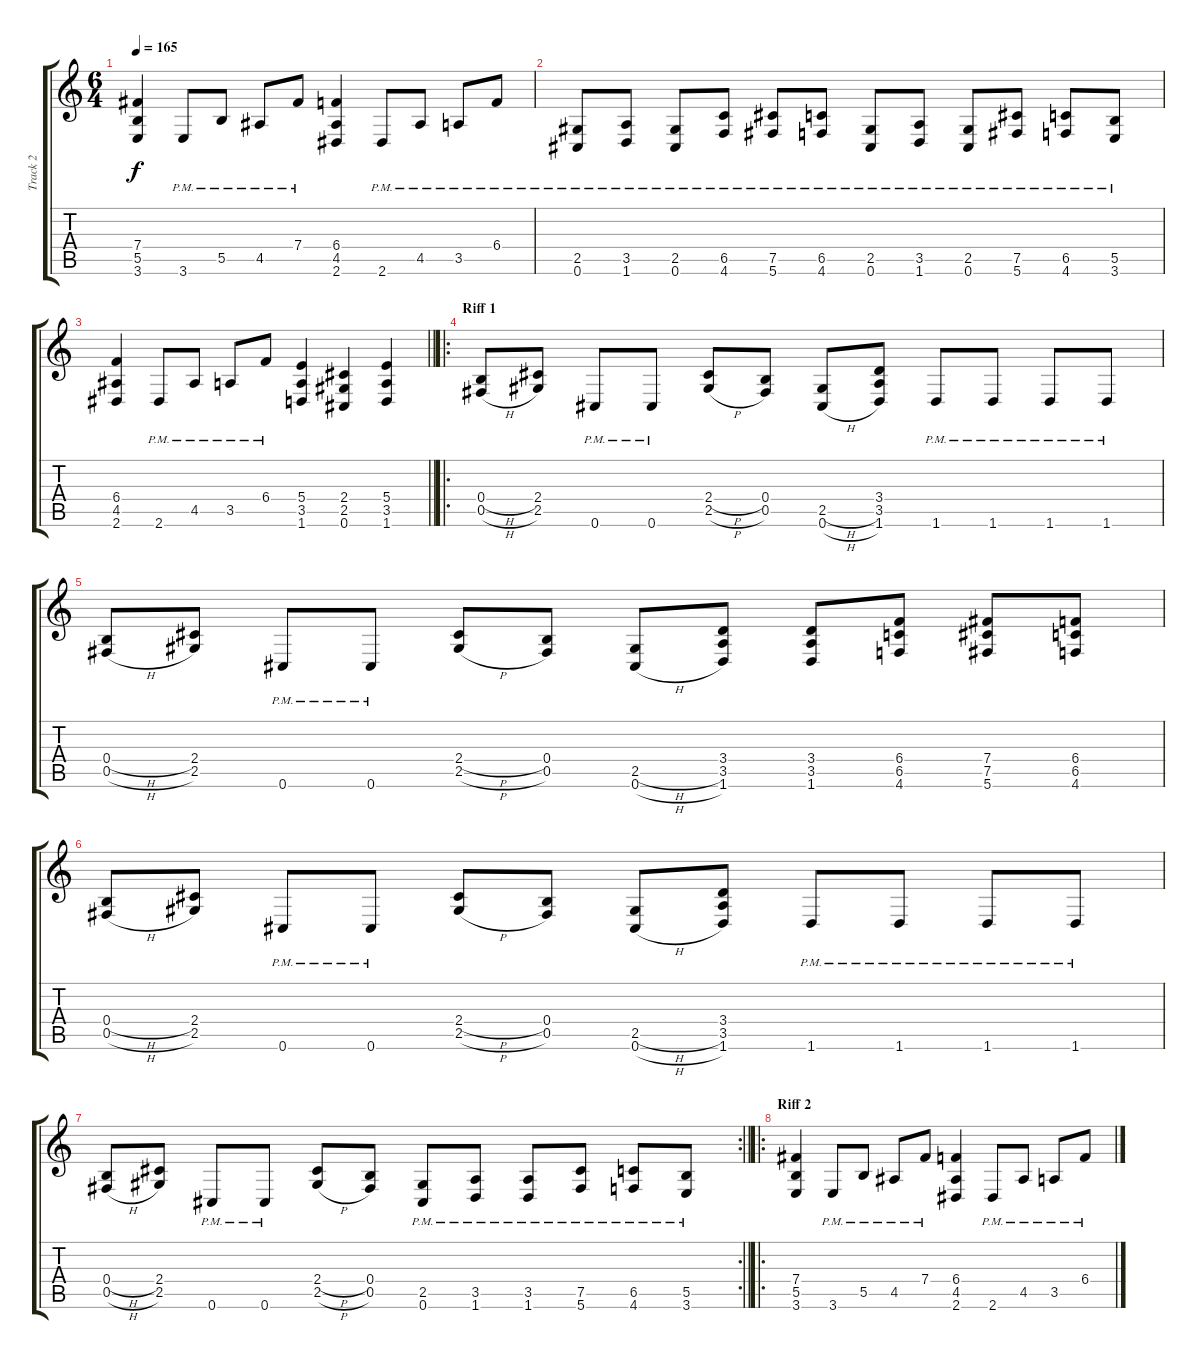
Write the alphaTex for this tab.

\track ("Track 2" "Track 2") {instrument distortionguitar}
\staff {score tabs}
\tuning (Db4 Ab3 E3 B2 Gb2 Db2) {hide}
\ts (6 4)
\tempo 165
\clef g2
\ks c
(7.4 5.5 3.6).4{dy f} 3.6{pm}.8 5.5{pm}.8 4.5{pm}.8 7.4{pm}.8 (6.4 4.5 2.6).4 2.6{pm}.8 4.5{pm}.8 3.5{pm}.8 6.4{pm}.8 |
(2.5{pm} 0.6{pm}).8 (3.5{pm} 1.6{pm}).8 (2.5{pm} 0.6{pm}).8 (6.5{pm} 4.6{pm}).8 (7.5{pm} 5.6{pm}).8 (6.5{pm} 4.6{pm}).8 (2.5{pm} 0.6{pm}).8 (3.5{pm} 1.6{pm}).8 (2.5{pm} 0.6{pm}).8 (7.5{pm} 5.6{pm}).8 (6.5{pm} 4.6{pm}).8 (5.5{pm} 3.6{pm}).8 |
\barLineRight lightlight
(6.4 4.5 2.6).4 2.6{pm}.8 4.5{pm}.8 3.5{pm}.8 6.4{pm}.8 (5.4 3.5 1.6).4 (2.4 2.5 0.6).4 (5.4 3.5 1.6).4 |
\ro
\section ("" "Riff 1")
(0.4{h} 0.5{h}).8 (2.4 2.5).8 0.6{pm}.8 0.6{pm}.8 (2.4{h} 2.5{h}).8 (0.4 0.5).8 (2.5{h} 0.6{h}).8 (3.4 3.5 1.6).8 1.6{pm}.8 1.6{pm}.8 1.6{pm}.8 1.6{pm}.8 |
(0.4{h} 0.5{h}).8 (2.4 2.5).8 0.6{pm}.8 0.6{pm}.8 (2.4{h} 2.5{h}).8 (0.4 0.5).8 (2.5{h} 0.6{h}).8 (3.4 3.5 1.6).8 (3.4 3.5 1.6).8 (6.4 6.5 4.6).8 (7.4 7.5 5.6).8 (6.4 6.5 4.6).8 |
(0.4{h} 0.5{h}).8 (2.4 2.5).8 0.6{pm}.8 0.6{pm}.8 (2.4{h} 2.5{h}).8 (0.4 0.5).8 (2.5{h} 0.6{h}).8 (3.4 3.5 1.6).8 1.6{pm}.8 1.6{pm}.8 1.6{pm}.8 1.6{pm}.8 |
\rc 2
\barLineRight lightlight
(0.4{h} 0.5{h}).8 (2.4 2.5).8 0.6{pm}.8 0.6{pm}.8 (2.4{h} 2.5{h}).8 (0.4 0.5).8 (2.5{pm} 0.6{pm}).8 (3.5{pm} 1.6{pm}).8 (3.5{pm} 1.6{pm}).8 (7.5{pm} 5.6{pm}).8 (6.5{pm} 4.6{pm}).8 (5.5{pm} 3.6{pm}).8 |
\ro
\section ("" "Riff 2")
(7.4 5.5 3.6).4 3.6{pm}.8 5.5{pm}.8 4.5{pm}.8 7.4{pm}.8 (6.4 4.5 2.6).4 2.6{pm}.8 4.5{pm}.8 3.5{pm}.8 6.4{pm}.8
